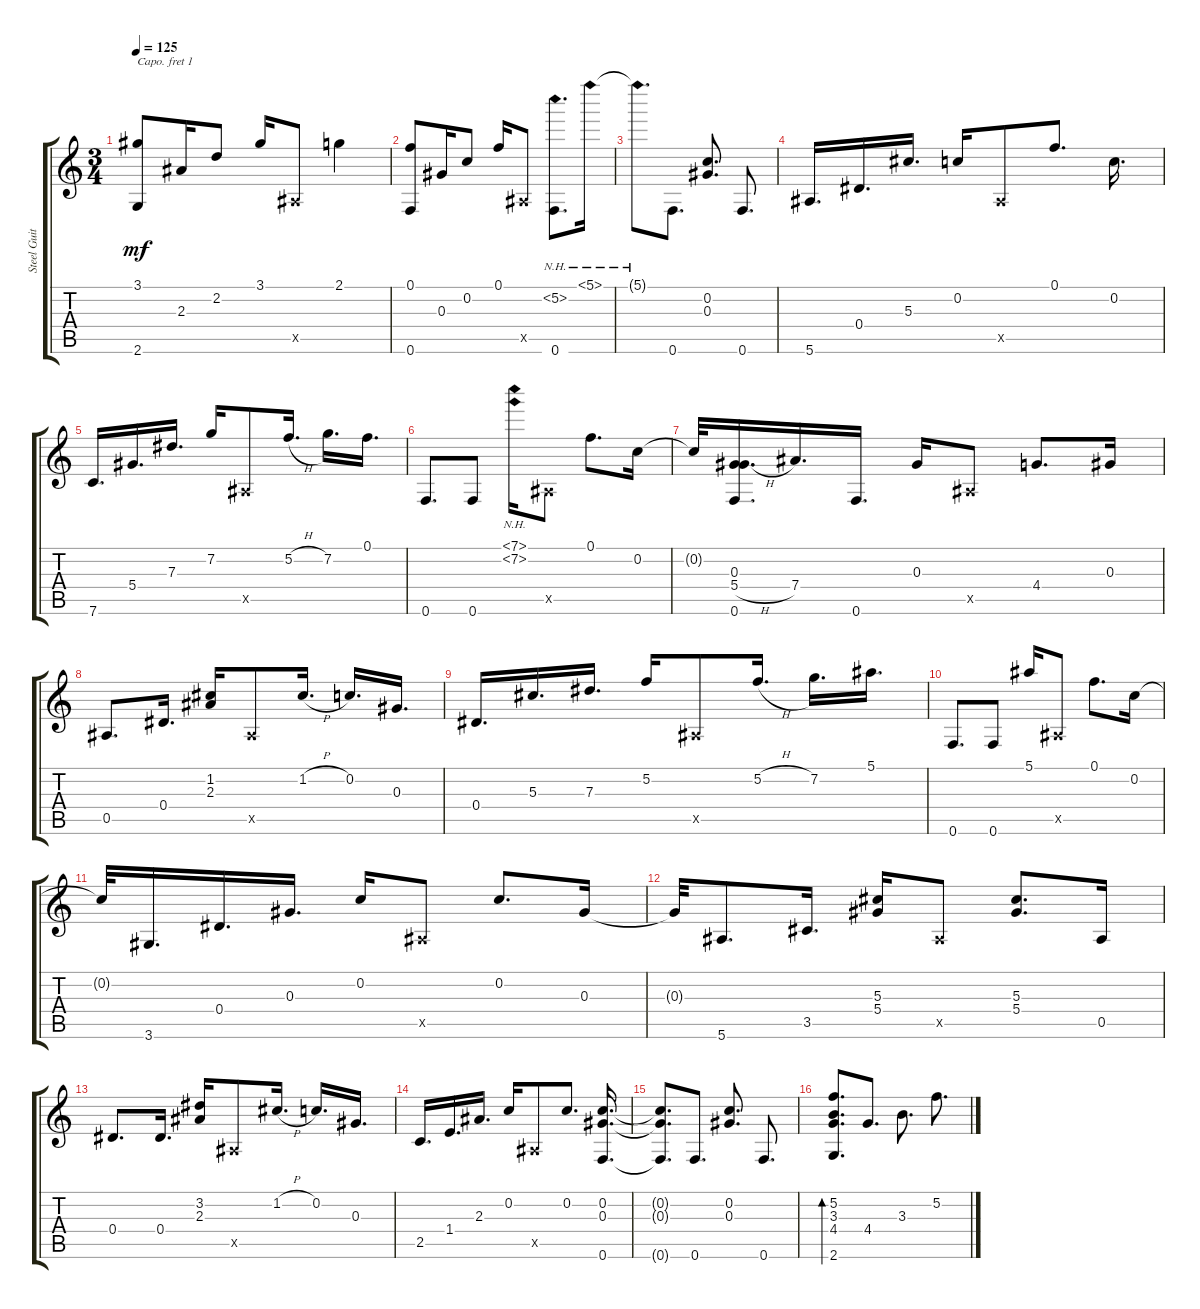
\track ("Steel Guitar" "Steel Guit") {instrument acousticguitarsteel}
\staff {score tabs}
\capo 1
\tuning (E4 B3 G3 D3 A2 E2) {hide}
\ts (3 4)
\tempo 125
\clef g2
\ks c
(3.1 2.6).8{dy mf} 2.3.16 2.2.8 3.1.16 0.5{x}.8 2.1.4 |
(0.1 0.6).8 0.3.16 0.2.8 0.1.16 0.5{x}.8 (5.2{nh} 0.6).8{d} 5.1{nh}.16 |
5.1{nh t}.8{d} 0.6.8{d} (0.2 0.3).8{d} 0.6.8{d} |
5.6.16{d} 0.4.16{d} 5.3.16{d} 0.2.16 0.5{x}.8 0.1.8{d} 0.2.16{d} |
7.6.16{d} 5.4.16{d} 7.3.16{d} 7.2.16 0.5{x}.8 5.2{h}.16{d} 7.2.16{d} 0.1.16{d} |
0.6.8{d} 0.6.8 (7.1{nh} 7.2{nh}).16 0.5{x}.8 0.1.8{d} 0.2.16 |
0.2{t}.32 (0.3 5.4{h} 0.6).16{d} 7.4.16{d} 0.6.16{d} 0.3.16 0.5{x}.8 4.4.8{d} 0.3.16 |
0.5.8{d} 0.4.16{d} (1.2 2.3).16 0.5{x}.8 1.2{h}.16{d} 0.2.16{d} 0.3.16{d} |
0.4.16{d} 5.3.16{d} 7.3.16{d} 5.2.16 0.5{x}.8 5.2{h}.16{d} 7.2.16{d} 5.1.16{d} |
0.6.8{d} 0.6.8 5.1.16 0.5{x}.8 0.1.8{d} 0.2.16 |
0.2{t}.32 3.6.16{d} 0.4.16{d} 0.3.16{d} 0.2.16 0.5{x}.8 0.2.8{d} 0.3.16 |
0.3{t}.32 5.6.8{d} 3.5.16{d} (5.3 5.4).16 0.5{x}.8 (5.3 5.4).8{d} 0.5.16 |
0.4.8{d} 0.4.16{d} (3.2 2.3).16 0.5{x}.8 1.2{h}.16{d} 0.2.16{d} 0.3.16{d} |
2.5.16{d} 1.4.16{d} 2.3.16{d} 0.2.16 0.5{x}.8 0.2.8{d} (0.2 0.3 0.6).16{d} |
(0.2{t} 0.3{t} 0.6{t}).8{d} 0.6.8{d} (0.2 0.3).8{d} 0.6.8{d} |
(5.2 3.3 4.4 2.6).8{d bd 60} 4.4.8{d} 3.3.8{d} 5.2.8{d}
